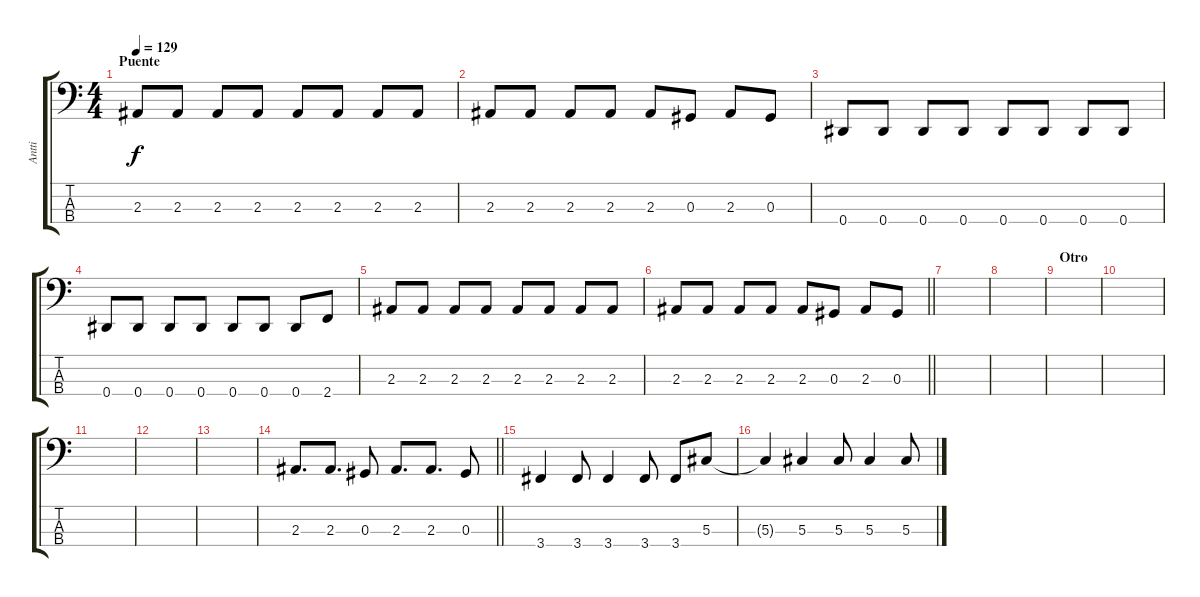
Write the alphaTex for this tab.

\track ("Antti" "Antti") {instrument electricbasspick}
\staff {score tabs}
\tuning (Gb2 Db2 Ab1 Eb1) {hide}
\ts (4 4)
\section ("" "Puente")
\tempo 129
\clef f4
\ks c
2.3.8{dy f} 2.3.8 2.3.8 2.3.8 2.3.8 2.3.8 2.3.8 2.3.8 |
2.3.8 2.3.8 2.3.8 2.3.8 2.3.8 0.3.8 2.3.8 0.3.8 |
0.4.8 0.4.8 0.4.8 0.4.8 0.4.8 0.4.8 0.4.8 0.4.8 |
0.4.8 0.4.8 0.4.8 0.4.8 0.4.8 0.4.8 0.4.8 2.4.8 |
2.3.8 2.3.8 2.3.8 2.3.8 2.3.8 2.3.8 2.3.8 2.3.8 |
\barLineRight lightlight
2.3.8 2.3.8 2.3.8 2.3.8 2.3.8 0.3.8 2.3.8 0.3.8 |
|
|
\section ("" "Otro")
|
|
|
|
|
\barLineRight lightlight
2.3.8{d} 2.3.8{d} 0.3.8 2.3.8{d} 2.3.8{d} 0.3.8 |
3.4.4 3.4.8 3.4.4 3.4.8 3.4.8 5.3.8 |
5.3{t}.4 5.3.4 5.3.8 5.3.4 5.3.8
